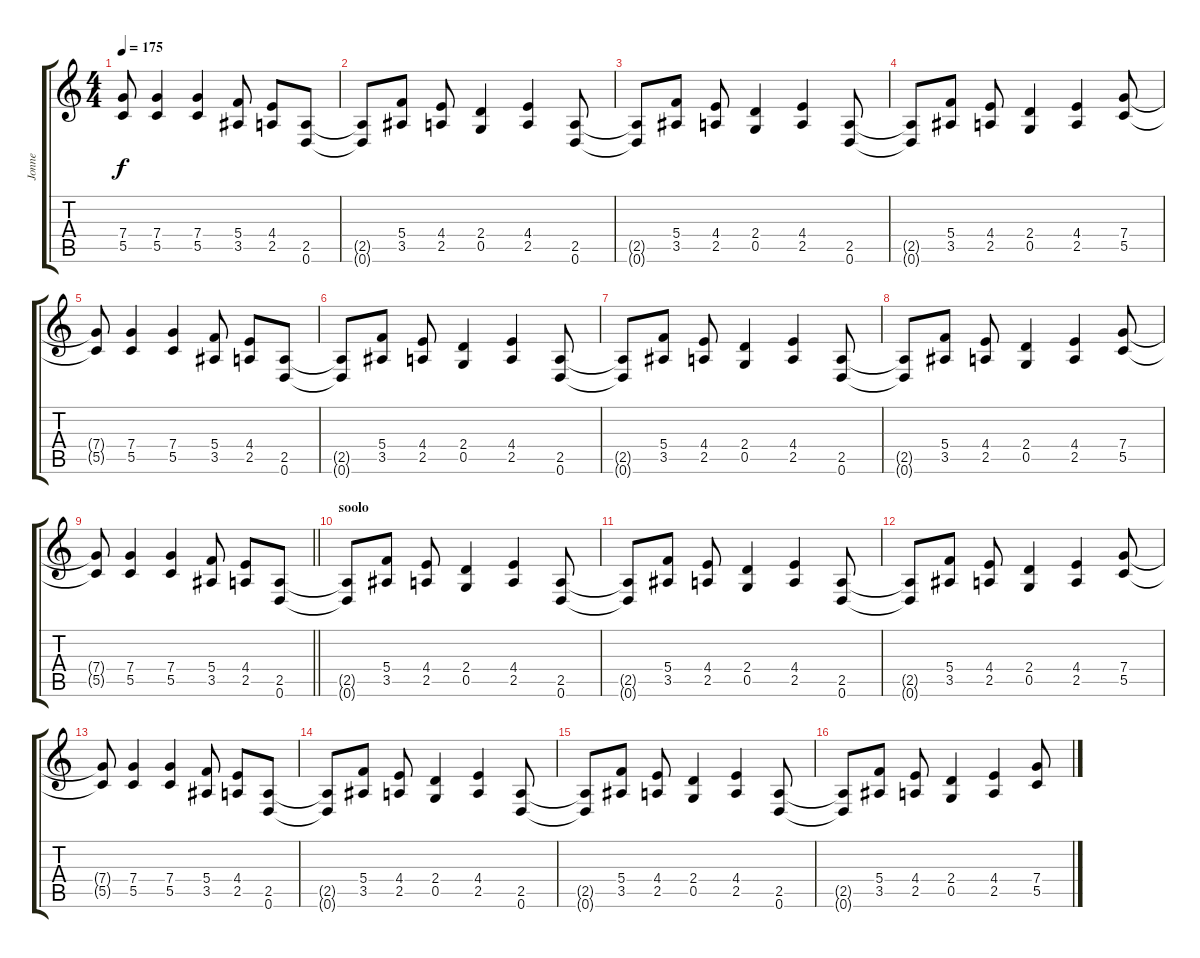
\track ("Jonne" "Jonne") {instrument distortionguitar}
\staff {score tabs}
\tuning (D4 A3 F3 C3 G2 D2) {hide}
\ts (4 4)
\tempo 175
\clef g2
\ks c
(7.4{t} 5.5{t}).8{dy f} (7.4 5.5).4 (7.4 5.5).4 (5.4 3.5).8 (4.4 2.5).8 (2.5 0.6).8 |
(2.5{t} 0.6{t}).8 (5.4 3.5).8 (4.4 2.5).8 (2.4 0.5).4 (4.4 2.5).4 (2.5 0.6).8 |
(2.5{t} 0.6{t}).8 (5.4 3.5).8 (4.4 2.5).8 (2.4 0.5).4 (4.4 2.5).4 (2.5 0.6).8 |
(2.5{t} 0.6{t}).8 (5.4 3.5).8 (4.4 2.5).8 (2.4 0.5).4 (4.4 2.5).4 (7.4 5.5).8 |
(7.4{t} 5.5{t}).8 (7.4 5.5).4 (7.4 5.5).4 (5.4 3.5).8 (4.4 2.5).8 (2.5 0.6).8 |
(2.5{t} 0.6{t}).8 (5.4 3.5).8 (4.4 2.5).8 (2.4 0.5).4 (4.4 2.5).4 (2.5 0.6).8 |
(2.5{t} 0.6{t}).8 (5.4 3.5).8 (4.4 2.5).8 (2.4 0.5).4 (4.4 2.5).4 (2.5 0.6).8 |
(2.5{t} 0.6{t}).8 (5.4 3.5).8 (4.4 2.5).8 (2.4 0.5).4 (4.4 2.5).4 (7.4 5.5).8 |
\barLineRight lightlight
(7.4{t} 5.5{t}).8 (7.4 5.5).4 (7.4 5.5).4 (5.4 3.5).8 (4.4 2.5).8 (2.5 0.6).8 |
\section ("" "soolo")
(2.5{t} 0.6{t}).8 (5.4 3.5).8 (4.4 2.5).8 (2.4 0.5).4 (4.4 2.5).4 (2.5 0.6).8 |
(2.5{t} 0.6{t}).8 (5.4 3.5).8 (4.4 2.5).8 (2.4 0.5).4 (4.4 2.5).4 (2.5 0.6).8 |
(2.5{t} 0.6{t}).8 (5.4 3.5).8 (4.4 2.5).8 (2.4 0.5).4 (4.4 2.5).4 (7.4 5.5).8 |
(7.4{t} 5.5{t}).8 (7.4 5.5).4 (7.4 5.5).4 (5.4 3.5).8 (4.4 2.5).8 (2.5 0.6).8 |
(2.5{t} 0.6{t}).8 (5.4 3.5).8 (4.4 2.5).8 (2.4 0.5).4 (4.4 2.5).4 (2.5 0.6).8 |
(2.5{t} 0.6{t}).8 (5.4 3.5).8 (4.4 2.5).8 (2.4 0.5).4 (4.4 2.5).4 (2.5 0.6).8 |
(2.5{t} 0.6{t}).8 (5.4 3.5).8 (4.4 2.5).8 (2.4 0.5).4 (4.4 2.5).4 (7.4 5.5).8
